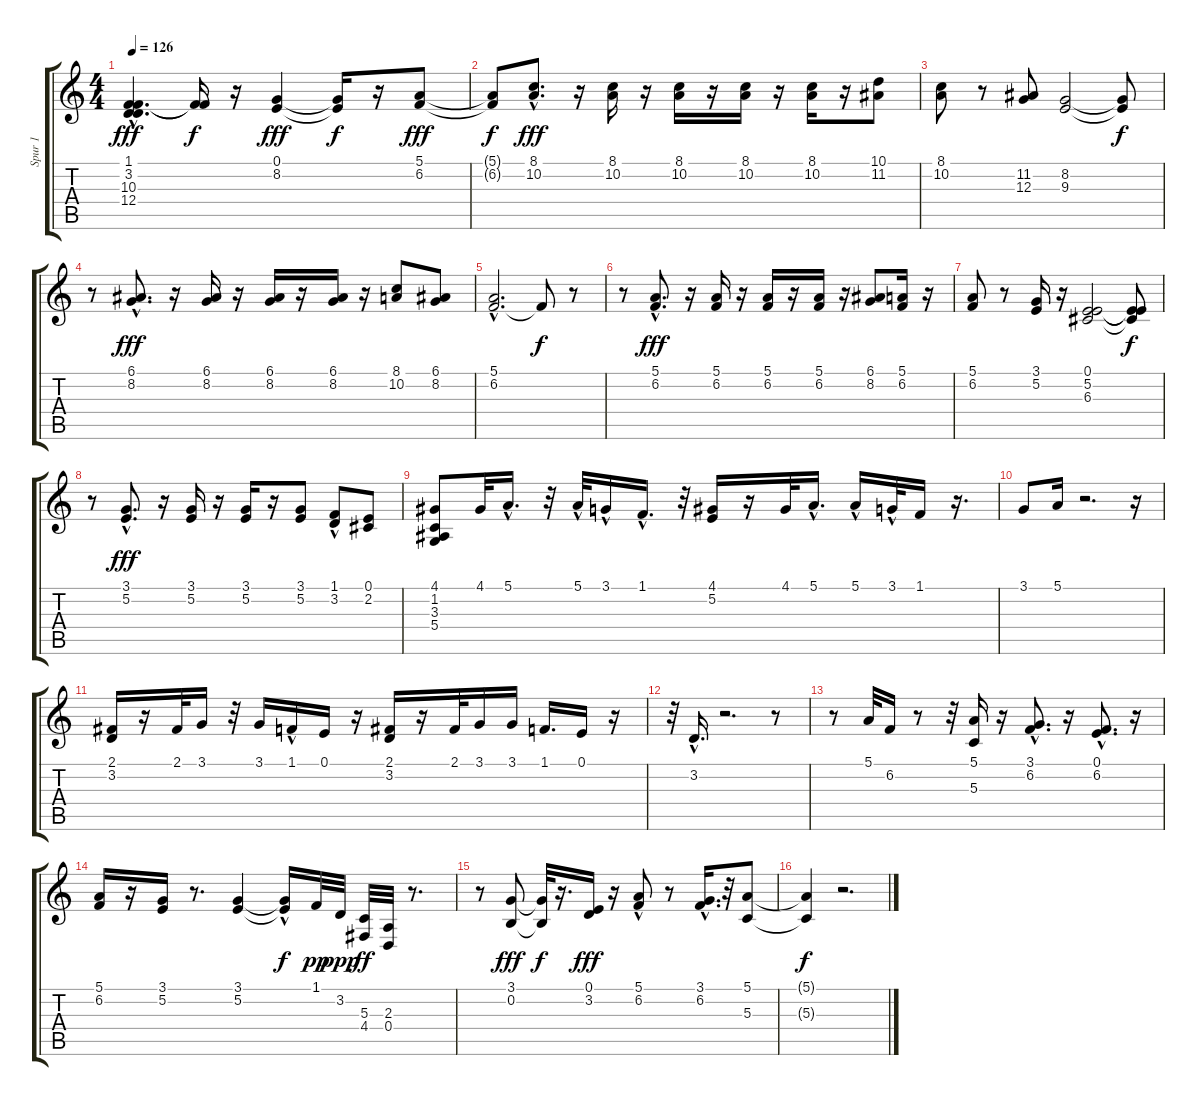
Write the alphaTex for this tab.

\track ("Spur 1" "Spur 1") {instrument honkytonkpiano}
\staff {score tabs}
\tuning (E4 B3 G3 D3 A2 E2) {hide}
\ts (4 4)
\tempo 126
\clef g2
\ks c
(1.1{hac} 3.2{hac} 10.3{hac} 12.4{hac}).4{d dy fff} (1.1{t} 10.3{t}).16{dy f} r.16 (0.1 8.2).4{dy fff} (0.1{t} 8.2{t}).16{dy f} r.16 (5.1 6.2).8{dy fff} |
(5.1{t} 6.2{t}).8{dy f} (8.1{hac} 10.2{hac}).8{d dy fff} r.16 (8.1 10.2).16 r.16 (8.1 10.2).16 r.16 (8.1 10.2).16 r.16 (8.1 10.2).16 r.16 (10.1 11.2).8 |
(8.1 10.2).8 r.8 (11.2 12.3).8 (8.2 9.3).2 (8.2{t} 9.3{t}).8{dy f} |
r.8 (6.1{hac} 8.2{hac}).8{d dy fff} r.16 (6.1 8.2).16 r.16 (6.1 8.2).16 r.16 (6.1 8.2).16 r.16 (8.1 10.2).8 (6.1 8.2).8 |
(5.1{hac} 6.2{hac}).2{d} 6.2{t}.8{dy f} r.8 |
r.8 (5.1 6.2{hac}).8{d dy fff} r.16 (5.1 6.2).16 r.16 (5.1 6.2).16 r.16 (5.1 6.2).16 r.16 (6.1 8.2).8 (5.1 6.2).16 r.16 |
(5.1 6.2).8 r.8 (3.1 5.2).16 r.16 (0.1 5.2 6.3).2 (0.1{t} 5.2{t} 6.3{t}).8{dy f} |
r.8 (3.1{hac} 5.2{hac}).8{d dy fff} r.16 (3.1 5.2).16 r.16 (3.1 5.2).16 r.16 (3.1 5.2).8 (1.1 3.2{hac}).8 (0.1 2.2).8 |
(4.1 1.2 3.3 5.4).8 4.1.32 5.1{hac}.16{d} r.32 5.1{hac}.32 3.1{hac}.16 1.1{hac}.16{d} r.32 (4.1 5.2).16 r.16 4.1.32 5.1{hac}.16{d} 5.1{hac}.16 3.1{hac}.32 1.1.16 r.16{d} |
3.1.8 5.1.16 r.2{d} r.16 |
(2.1 3.2).16 r.16 2.1.32 3.1.16 r.32 3.1.16 1.1{hac}.16 0.1.16 r.16 (2.1 3.2).16 r.16 2.1.32 3.1.16 3.1.16 1.1.16{d} 0.1.16 r.16 |
r.32 3.2{hac}.16{d} r.2{d} r.8 |
r.8 5.1.32 6.2.16 r.8 r.32 (5.1 5.3).16 r.16 (3.1{hac} 6.2).8{d} r.16 (0.1{hac} 6.2{hac}).8{d} r.16 |
(5.1 6.2).16 r.16 (3.1 5.2).16 r.8{d} (3.1 5.2).4 (3.1{t} 5.2{hac t}).16{dy f} 1.1.32{dy pp} 3.2.32{dy ppp} (5.3 4.4).32{dy ff} (2.3 0.4).32 r.8{d} |
r.8 (3.1 0.2).8{dy fff} (3.1{t} 0.2{t}).32{dy f} r.16{d} (0.1 3.2).16{dy fff} r.16 (5.1 6.2{hac}).8 r.8 (3.1{hac} 6.2{hac}).16{d} r.32 (5.1 5.3).8 |
(5.1{t} 5.3{t}).4{dy f} r.2{d}
